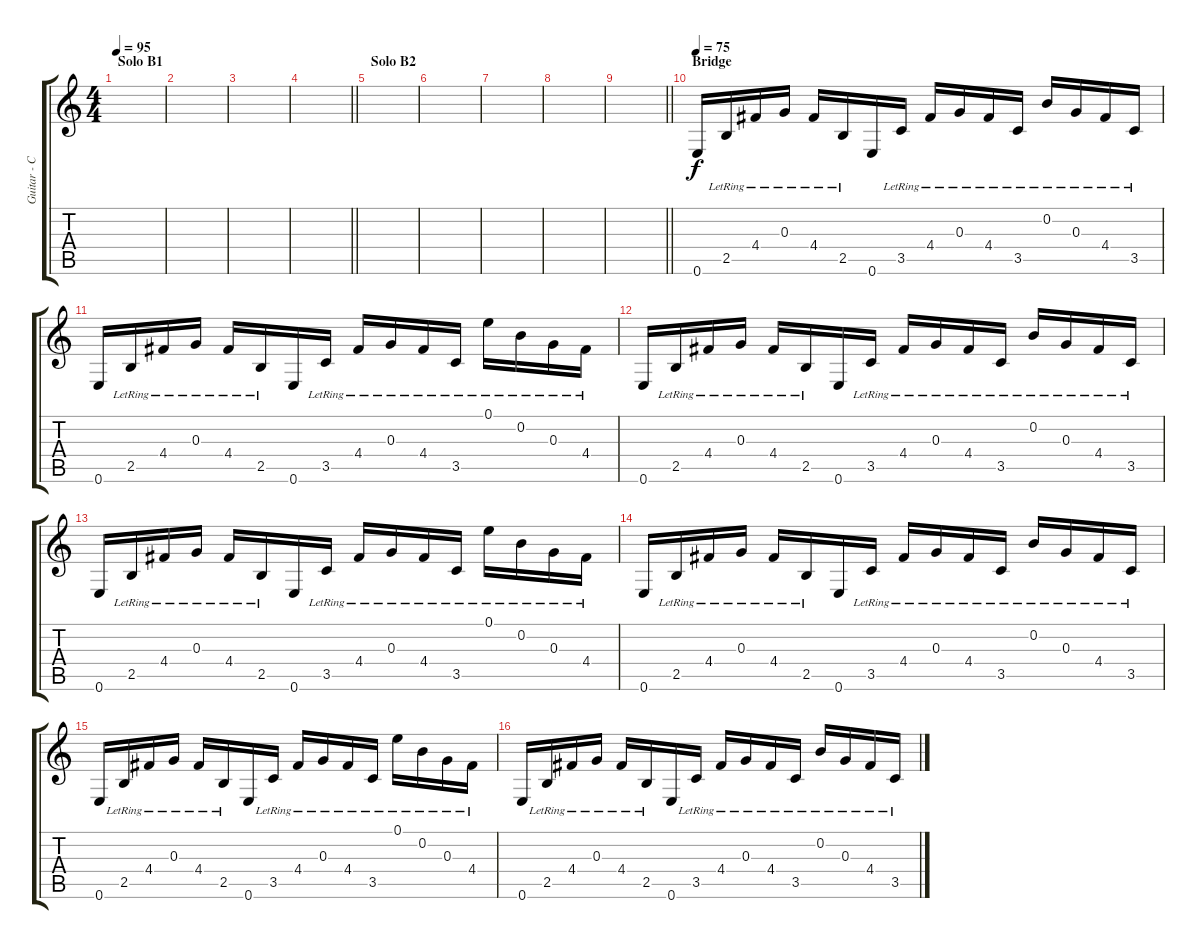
\track ("Guitar - Clean" "Guitar - C") {instrument electricguitarclean}
\staff {score tabs}
\tuning (E4 B3 G3 D3 A2 E2) {hide}
\ts (4 4)
\section ("" "Solo B1")
\tempo 95
\clef g2
\ks c
|
|
|
\barLineRight lightlight
|
\section ("" "Solo B2")
|
|
|
|
\barLineRight lightlight
|
\section ("" "Bridge")
\tempo 75
0.6.16 2.5{lr}.16 4.4{lr}.16 0.3{lr}.16 4.4{lr}.16 2.5{lr}.16 0.6.16 3.5{lr}.16 4.4{lr}.16 0.3{lr}.16 4.4{lr}.16 3.5{lr}.16 0.2{lr}.16 0.3{lr}.16 4.4{lr}.16 3.5{lr}.16 |
0.6.16 2.5{lr}.16 4.4{lr}.16 0.3{lr}.16 4.4{lr}.16 2.5{lr}.16 0.6.16 3.5{lr}.16 4.4{lr}.16 0.3{lr}.16 4.4{lr}.16 3.5{lr}.16 0.1{lr}.16 0.2{lr}.16 0.3{lr}.16 4.4{lr}.16 |
0.6.16 2.5{lr}.16 4.4{lr}.16 0.3{lr}.16 4.4{lr}.16 2.5{lr}.16 0.6.16 3.5{lr}.16 4.4{lr}.16 0.3{lr}.16 4.4{lr}.16 3.5{lr}.16 0.2{lr}.16 0.3{lr}.16 4.4{lr}.16 3.5{lr}.16 |
0.6.16 2.5{lr}.16 4.4{lr}.16 0.3{lr}.16 4.4{lr}.16 2.5{lr}.16 0.6.16 3.5{lr}.16 4.4{lr}.16 0.3{lr}.16 4.4{lr}.16 3.5{lr}.16 0.1{lr}.16 0.2{lr}.16 0.3{lr}.16 4.4{lr}.16 |
0.6.16 2.5{lr}.16 4.4{lr}.16 0.3{lr}.16 4.4{lr}.16 2.5{lr}.16 0.6.16 3.5{lr}.16 4.4{lr}.16 0.3{lr}.16 4.4{lr}.16 3.5{lr}.16 0.2{lr}.16 0.3{lr}.16 4.4{lr}.16 3.5{lr}.16 |
0.6.16 2.5{lr}.16 4.4{lr}.16 0.3{lr}.16 4.4{lr}.16 2.5{lr}.16 0.6.16 3.5{lr}.16 4.4{lr}.16 0.3{lr}.16 4.4{lr}.16 3.5{lr}.16 0.1{lr}.16 0.2{lr}.16 0.3{lr}.16 4.4{lr}.16 |
0.6.16 2.5{lr}.16 4.4{lr}.16 0.3{lr}.16 4.4{lr}.16 2.5{lr}.16 0.6.16 3.5{lr}.16 4.4{lr}.16 0.3{lr}.16 4.4{lr}.16 3.5{lr}.16 0.2{lr}.16 0.3{lr}.16 4.4{lr}.16 3.5{lr}.16
